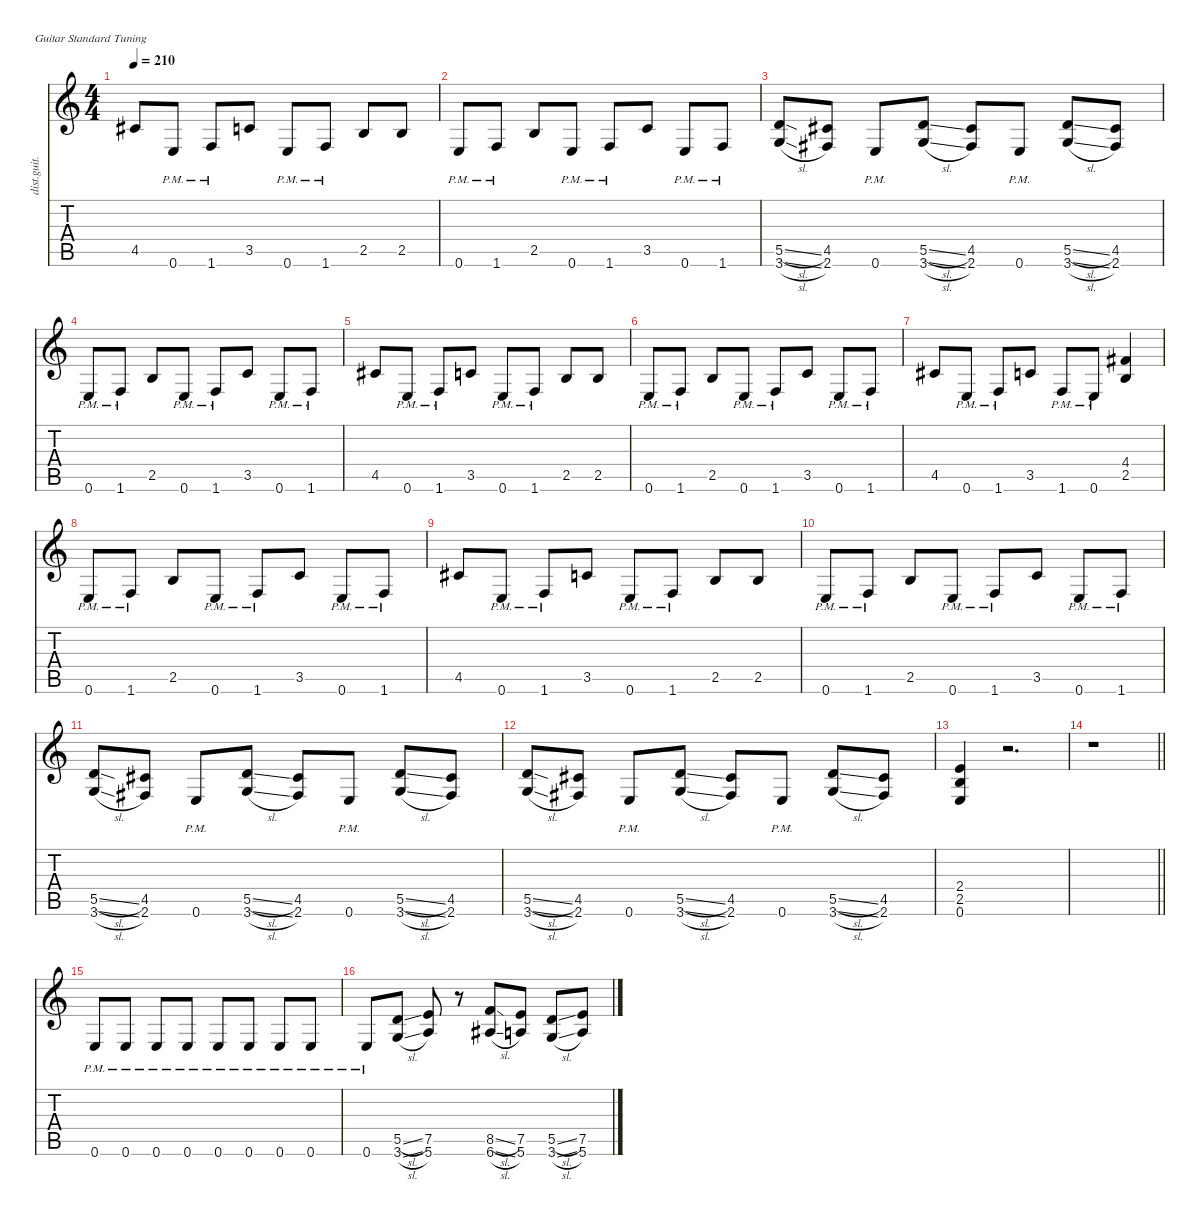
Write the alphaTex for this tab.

\defaultSystemsLayout 4
\hideDynamics
\bracketExtendMode nobrackets
\otherSystemsTrackNameOrientation horizontal
\track ("James Hetfield" "dist.guit.") {instrument distortionguitar}
\staff {score tabs}
\tuning (E4 B3 G3 D3 A2 E2)
\ts (4 4)
\tempo 210
\clef g2
\ks c
4.5{acc #}.8{dy fff} 0.6{pm}.8 1.6{pm}.8 3.5.8 0.6{pm}.8 1.6{pm}.8 2.5.8 2.5.8 |
0.6{pm}.8 1.6{pm}.8 2.5.8 0.6{pm}.8 1.6{pm}.8 3.5.8 0.6{pm}.8 1.6{pm}.8 |
(5.5{sl} 3.6{sl}).8 (4.5{acc #} 2.6{acc #}).8 0.6{pm}.8{dy f} (5.5{sl} 3.6{sl}).8{dy fff} (4.5{acc #} 2.6{acc #}).8 0.6{pm}.8{dy f} (5.5{sl} 3.6{sl}).8{dy fff} (4.5{acc #} 2.6{acc #}).8 |
0.6{pm}.8 1.6{pm}.8 2.5.8 0.6{pm}.8 1.6{pm}.8 3.5.8 0.6{pm}.8 1.6{pm}.8 |
4.5{acc #}.8 0.6{pm}.8 1.6{pm}.8 3.5.8 0.6{pm}.8 1.6{pm}.8 2.5.8 2.5.8 |
0.6{pm}.8 1.6{pm}.8 2.5.8 0.6{pm}.8 1.6{pm}.8 3.5.8 0.6{pm}.8 1.6{pm}.8 |
4.5{acc #}.8 0.6{pm}.8 1.6{pm}.8 3.5.8 1.6{pm}.8 0.6{pm}.8 (4.4{acc #} 2.5).4 |
0.6{pm}.8 1.6{pm}.8 2.5.8 0.6{pm}.8 1.6{pm}.8 3.5.8 0.6{pm}.8 1.6{pm}.8 |
4.5{acc #}.8 0.6{pm}.8 1.6{pm}.8 3.5.8 0.6{pm}.8 1.6{pm}.8 2.5.8 2.5.8 |
0.6{pm}.8 1.6{pm}.8 2.5.8 0.6{pm}.8 1.6{pm}.8 3.5.8 0.6{pm}.8 1.6{pm}.8 |
(5.5{sl} 3.6{sl}).8 (4.5{acc #} 2.6{acc #}).8 0.6{pm}.8{dy f} (5.5{sl} 3.6{sl}).8{dy fff} (4.5{acc #} 2.6{acc #}).8 0.6{pm}.8{dy f} (5.5{sl} 3.6{sl}).8{dy fff} (4.5{acc #} 2.6{acc #}).8 |
(5.5{sl} 3.6{sl}).8 (4.5{acc #} 2.6{acc #}).8 0.6{pm}.8{dy f} (5.5{sl} 3.6{sl}).8{dy fff} (4.5{acc #} 2.6{acc #}).8 0.6{pm}.8{dy f} (5.5{sl} 3.6{sl}).8{dy fff} (4.5{acc #} 2.6{acc #}).8 |
(2.4 2.5 0.6).4 r.2{d} |
\barLineRight lightlight
r.1 |
0.6{pm}.8 0.6{pm}.8 0.6{pm}.8 0.6{pm}.8 0.6{pm}.8 0.6{pm}.8 0.6{pm}.8 0.6{pm}.8 |
0.6{pm}.8 (5.5{sl} 3.6{sl}).8 (7.5 5.6).8 r.8 (8.5{sl} 6.6{sl acc #}).8 (7.5 5.6).8 (5.5{sl} 3.6{sl}).8 (7.5 5.6).8{dy f}
